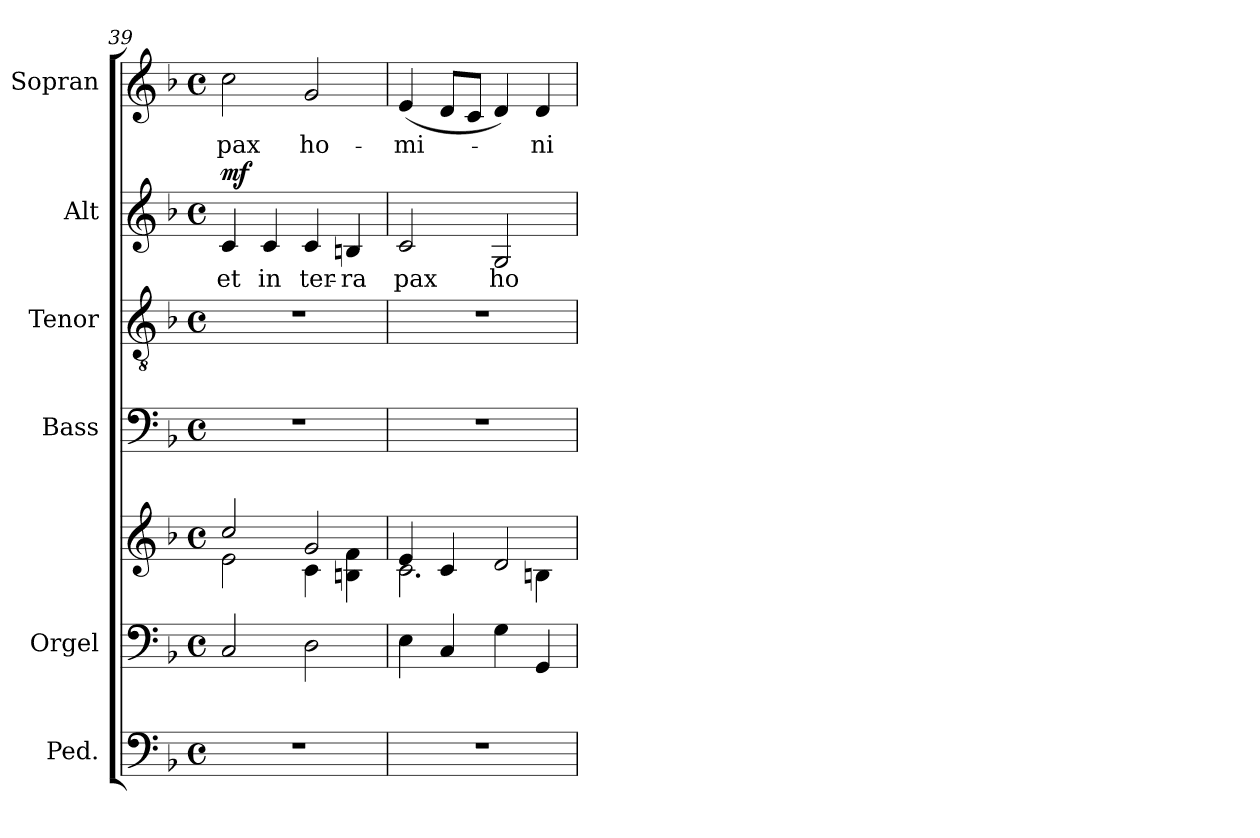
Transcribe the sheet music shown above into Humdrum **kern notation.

**kern	**kern	**kern	**kern	**kern	**kern	**text	**dynam	**kern	**text
*part6	*part5	*part5	*part4	*part3	*part2	*part2	*part2	*part1	*part1
*staff7	*staff6	*staff5	*staff4	*staff3	*staff2	*staff2	*staff2	*staff1	*staff1
*I"Ped.	*I"Orgel	*	*I"Bass	*I"Tenor	*I"Alt	*	*	*I"Sopran	*
*	*I'Org.	*	*I'B.	*I'T.	*I'A.	*	*	*I'S.	*
*clefF4	*clefF4	*clefG2	*clefF4	*clefGv2	*clefG2	*	*	*clefG2	*
*ITrd7c12	*	*	*	*	*	*	*	*	*
*k[b-]	*k[b-]	*k[b-]	*k[b-]	*k[b-]	*k[b-]	*	*	*k[b-]	*
*F:	*F:	*F:	*F:	*F:	*F:	*	*	*F:	*
*M4/4	*M4/4	*M4/4	*M4/4	*M4/4	*M4/4	*	*	*M4/4	*
*met(c)	*met(c)	*met(c)	*met(c)	*met(c)	*met(c)	*	*	*met(c)	*
=39	=39	=39	=39	=39	=39	=39	=39	=39	=39
*	*	*^	*	*	*	*	*	*	*
!	!	!	!	!	!	!	!LO:LY:b	!LO:DY:a	!	!LO:LY:b
1r	2C/	2cc/	2e\	1r	1r	4c/	et	mf	2cc\	pax
!	!	!	!	!	!	!	!LO:LY:b	!	!	!
.	.	.	.	.	.	4c/	in	.	.	.
!	!	!	!	!	!	!	!LO:LY:b	!	!	!LO:LY:b
.	2D\	2g/	4c\	.	.	4c/	ter-	.	2g/	ho-
!	!	!	!	!	!	!	!LO:LY:b	!	!	!
.	.	.	4Bn\ 4f\	.	.	4Bn/	-ra	.	.	.
!!LO:PB:g=z
=40	=40	=40	=40	=40	=40	=40	=40	=40	=40	=40
!	!	!	!	!	!	!	!LO:LY:b	!	!	!LO:LY:b
1r	4E\	4e/	2.c\	1r	1r	2c/	pax	.	(<4e/	-mi-
.	4C/	4c/	.	.	.	.	.	.	8d/L	.
.	.	.	.	.	.	.	.	.	8c/J	.
!	!	!	!	!	!	!	!LO:LY:b	!	!	!
.	4G\	2d/	.	.	.	2G/	ho-	.	4d/)	.
!	!	!	!	!	!	!	!	!	!	!LO:LY:b
.	4GG/	.	4Bn\	.	.	.	.	.	4d/	-ni-
*	*	*v	*v	*	*	*	*	*	*	*
=	=	=	=	=	=	=	=	=	=
*-	*-	*-	*-	*-	*-	*-	*-	*-	*-
